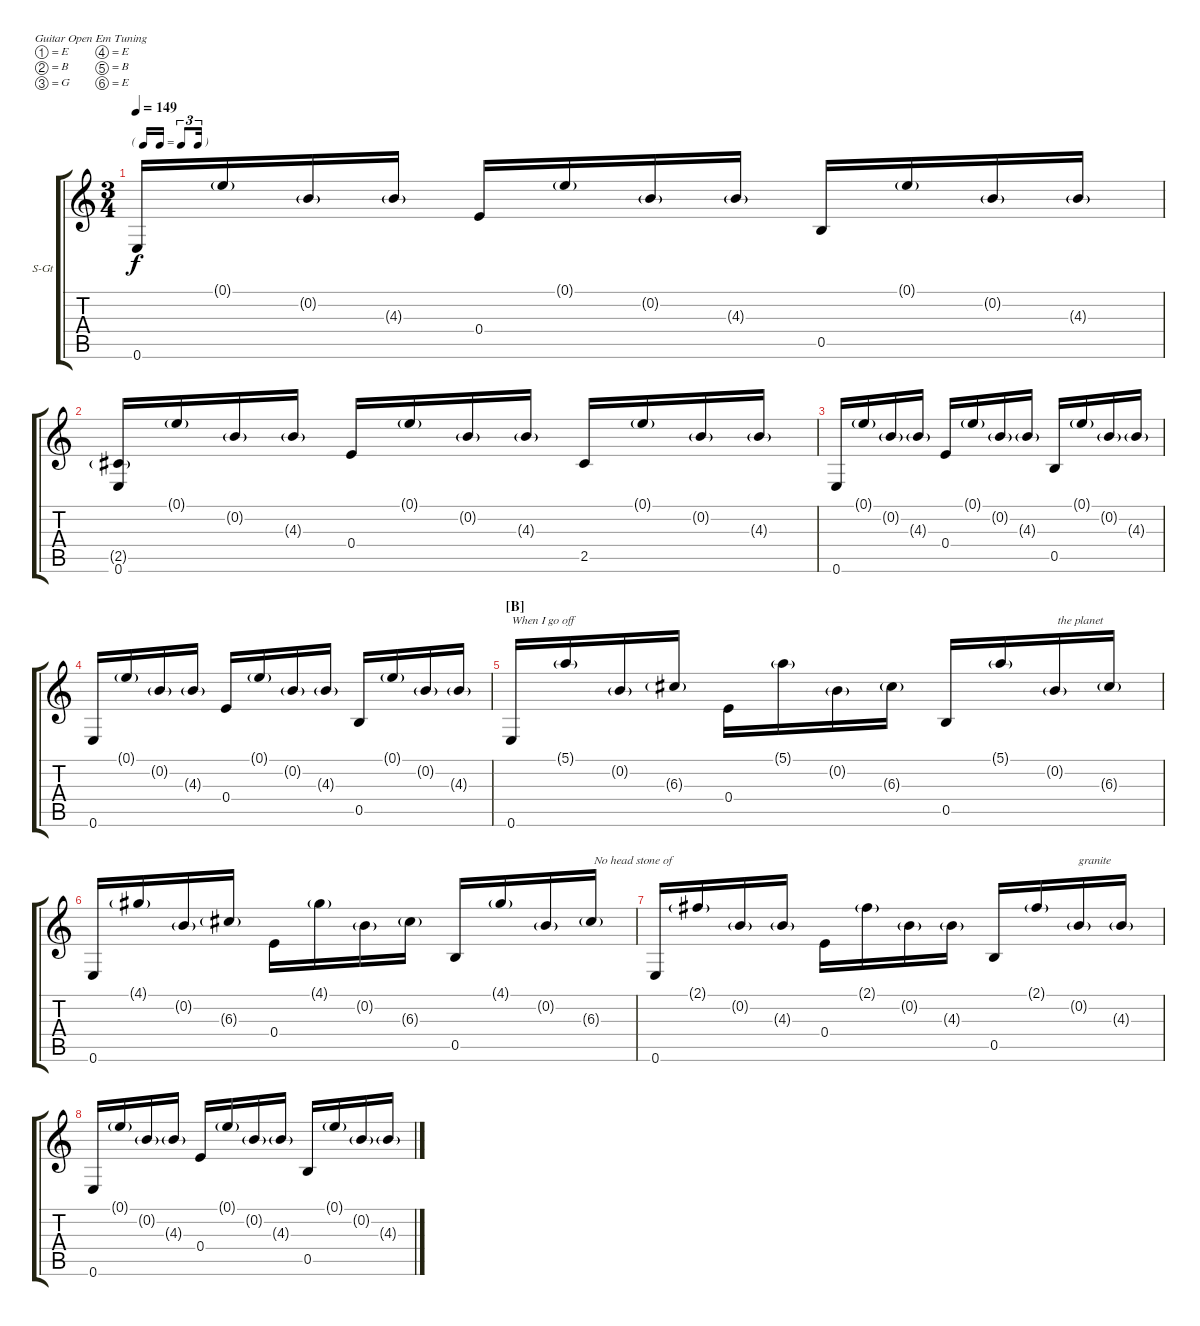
\defaultSystemsLayout 4
\bracketExtendMode groupsimilarinstruments
\firstSystemTrackNameOrientation horizontal
\otherSystemsTrackNameOrientation horizontal
\track ("Steel Guitar" "S-Gt") {instrument acousticguitarsteel}
\staff {score tabs}
\tuning (E4 B3 G3 E3 B2 E2)
\ts (3 4)
\tf triplet16th
\tempo 149
\clef g2
\scale
0.25
\ks c
0.6.16{dy f} 0.1{g}.16 0.2{g}.16 4.3{g}.16 0.4.16 0.1{g}.16 0.2{g}.16 4.3{g}.16 0.5.16 0.1{g}.16 0.2{g}.16 4.3{g}.16 |
\scale
0.25 (0.6 2.5{g}).16 0.1{g}.16 0.2{g}.16 4.3{g}.16 0.4.16 0.1{g}.16 0.2{g}.16 4.3{g}.16 2.5.16 0.1{g}.16 0.2{g}.16 4.3{g}.16 |
\scale
0.25 0.6.16 0.1{g}.16 0.2{g}.16 4.3{g}.16 0.4.16 0.1{g}.16 0.2{g}.16 4.3{g}.16 0.5.16 0.1{g}.16 0.2{g}.16 4.3{g}.16 |
\scale
0.25 0.6.16 0.1{g}.16 0.2{g}.16 4.3{g}.16 0.4.16 0.1{g}.16 0.2{g}.16 4.3{g}.16 0.5.16 0.1{g}.16 0.2{g}.16 4.3{g}.16 |
\section ("B" "")
\scale
0.25 0.6.16{txt "When I go off"} 5.1{g}.16 0.2{g}.16 6.3{g}.16 0.4.16 5.1{g}.16 0.2{g}.16 6.3{g}.16 0.5.16 5.1{g}.16 0.2{g}.16{txt " the planet"} 6.3{g}.16 |
\scale
0.25 0.6.16 4.1{g}.16 0.2{g}.16 6.3{g}.16 0.4.16 4.1{g}.16 0.2{g}.16 6.3{g}.16 0.5.16 4.1{g}.16 0.2{g}.16 6.3{g}.16{txt " No head stone of "} |
\scale
0.25 0.6.16 2.1{g}.16 0.2{g}.16 4.3{g}.16 0.4.16 2.1{g}.16 0.2{g}.16 4.3{g}.16 0.5.16 2.1{g}.16 0.2{g}.16{txt "granite "} 4.3{g}.16 |
\scale
0.25 0.6.16 0.1{g}.16 0.2{g}.16 4.3{g}.16 0.4.16 0.1{g}.16 0.2{g}.16 4.3{g}.16 0.5.16 0.1{g}.16 0.2{g}.16 4.3{g}.16
